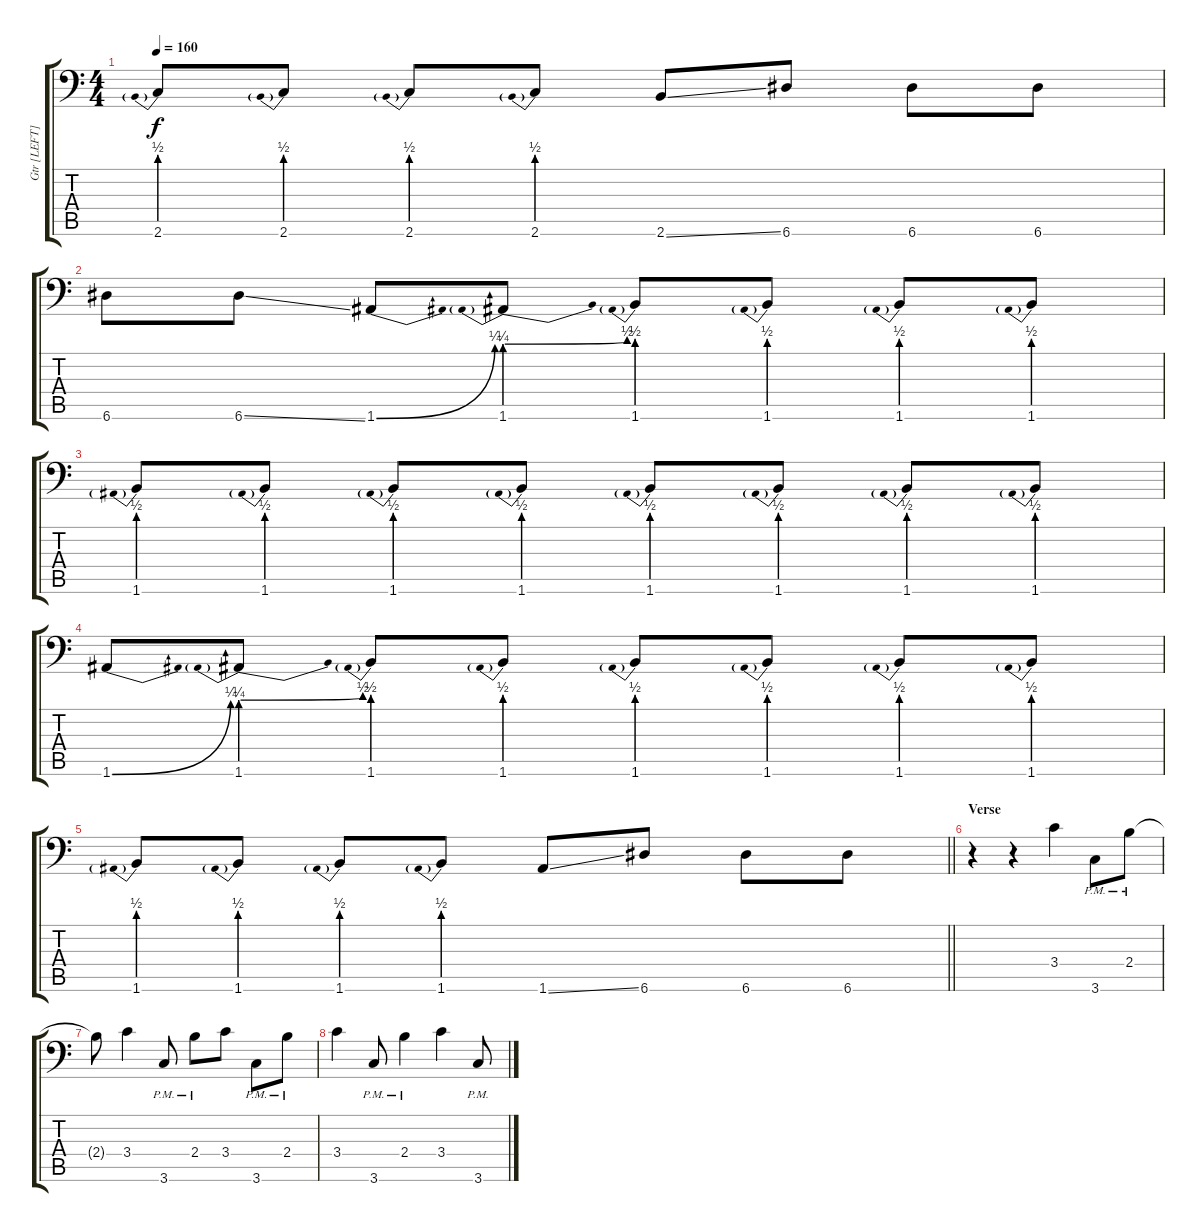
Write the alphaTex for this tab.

\track ("Gtr [LEFT]" "Gtr [LEFT]") {instrument distortionguitar}
\staff {score tabs}
\tuning (B3 Gb3 D3 A2 E2 A1) {hide}
\ts (4 4)
\tempo 160
\clef f4
\ks c
2.6{be (prebend 0 2 60 2)}.8{dy f} 2.6{be (prebend 0 2 60 2)}.8 2.6{be (prebend 0 2 60 2)}.8 2.6{be (prebend 0 2 60 2)}.8 2.6{ss}.8 6.6.8 6.6.8 6.6.8 |
6.6.8 6.6{ss}.8 1.6{be (bend 0 0 60 1)}.8 1.6{be (prebendbend 0 1 60 2)}.8 1.6{be (prebend 0 2 60 2)}.8 1.6{be (prebend 0 2 60 2)}.8 1.6{be (prebend 0 2 60 2)}.8 1.6{be (prebend 0 2 60 2)}.8 |
1.6{be (prebend 0 2 60 2)}.8 1.6{be (prebend 0 2 60 2)}.8 1.6{be (prebend 0 2 60 2)}.8 1.6{be (prebend 0 2 60 2)}.8 1.6{be (prebend 0 2 60 2)}.8 1.6{be (prebend 0 2 60 2)}.8 1.6{be (prebend 0 2 60 2)}.8 1.6{be (prebend 0 2 60 2)}.8 |
1.6{be (bend 0 0 60 1)}.8 1.6{be (prebendbend 0 1 60 2)}.8 1.6{be (prebend 0 2 60 2)}.8 1.6{be (prebend 0 2 60 2)}.8 1.6{be (prebend 0 2 60 2)}.8 1.6{be (prebend 0 2 60 2)}.8 1.6{be (prebend 0 2 60 2)}.8 1.6{be (prebend 0 2 60 2)}.8 |
\barLineRight lightlight
1.6{be (prebend 0 2 60 2)}.8 1.6{be (prebend 0 2 60 2)}.8 1.6{be (prebend 0 2 60 2)}.8 1.6{be (prebend 0 2 60 2)}.8 1.6{ss}.8 6.6.8 6.6.8 6.6.8 |
\section ("" "Verse")
r.4 r.4 3.4.4 3.6{pm}.8 2.4{pm}.8 |
2.4{t}.8 3.4.4 3.6{pm}.8 2.4{pm}.8 3.4.8 3.6{pm}.8 2.4{pm}.8 |
3.4.4 3.6{pm}.8 2.4{pm}.4 3.4.4 3.6{pm}.8
